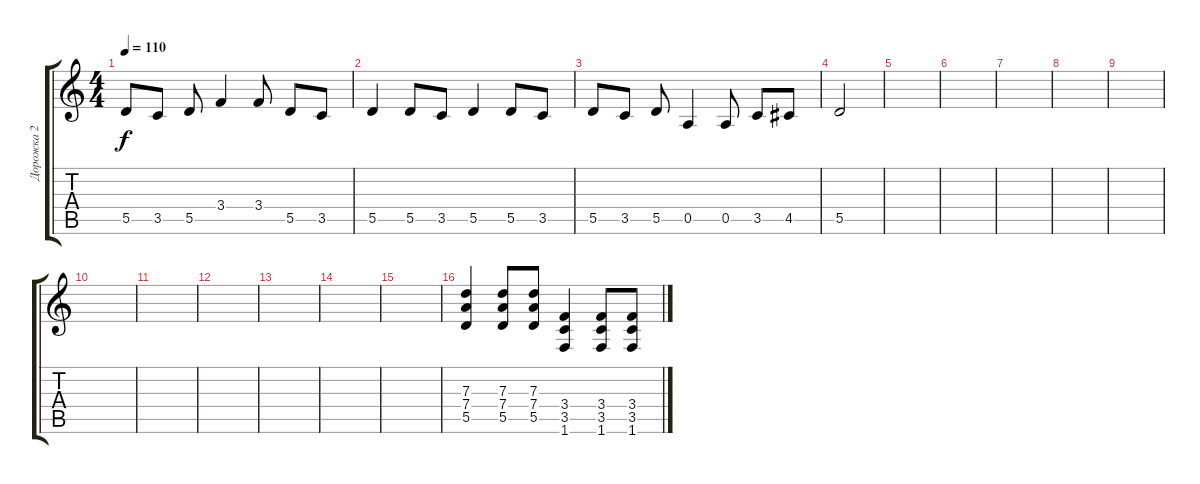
\track ("Дорожка 2" "Дорожка 2") {instrument overdrivenguitar}
\staff {score tabs}
\tuning (E4 B3 G3 D3 A2 E2) {hide}
\ts (4 4)
\tempo 110
\clef g2
\ks c
5.5.8{dy f} 3.5.8 5.5.8 3.4.4 3.4.8 5.5.8 3.5.8 |
5.5.4 5.5.8 3.5.8 5.5.4 5.5.8 3.5.8 |
5.5.8 3.5.8 5.5.8 0.5.4 0.5.8 3.5.8 4.5.8 |
5.5.2{volume 0} |
|
|
|
|
|
|
|
|
|
|
|
(7.3 7.4 5.5).4 (7.3 7.4 5.5).8 (7.3 7.4 5.5).8 (3.4 3.5 1.6).4 (3.4 3.5 1.6).8 (3.4 3.5 1.6).8
